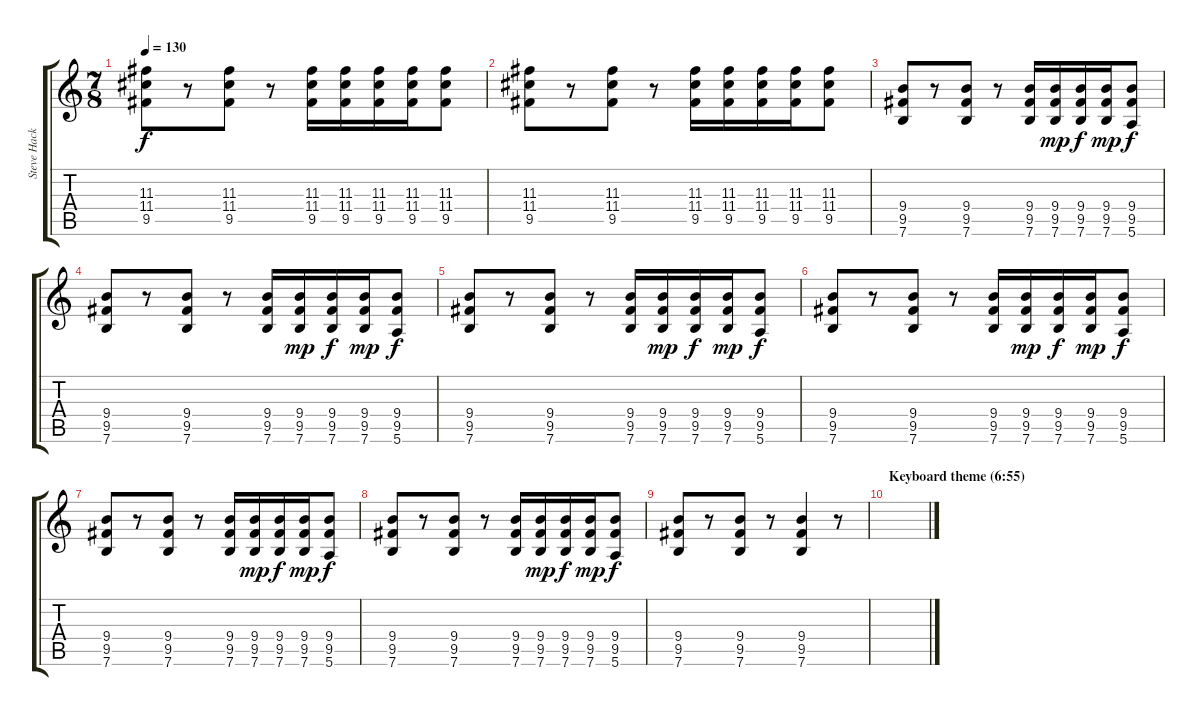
\track ("Steve Hackett (electric rhythm fills)" "Steve Hack") {instrument electricguitarclean}
\staff {score tabs}
\tuning (E4 B3 G3 D3 A2 E2) {hide}
\ts (7 8)
\tempo 130
\clef g2
\ks c
(11.3 11.4 9.5).8{dy f} r.8 (11.3 11.4 9.5).8 r.8 (11.3 11.4 9.5).16 (11.3 11.4 9.5).16 (11.3 11.4 9.5).16 (11.3 11.4 9.5).16 (11.3 11.4 9.5).8 |
(11.3 11.4 9.5).8 r.8 (11.3 11.4 9.5).8 r.8 (11.3 11.4 9.5).16 (11.3 11.4 9.5).16 (11.3 11.4 9.5).16 (11.3 11.4 9.5).16 (11.3 11.4 9.5).8 |
(9.4 9.5 7.6).8 r.8 (9.4 9.5 7.6).8 r.8 (9.4 9.5 7.6).16 (9.4 9.5 7.6).16{dy mp} (9.4 9.5 7.6).16{dy f} (9.4 9.5 7.6).16{dy mp} (9.4 9.5 5.6).8{dy f} |
(9.4 9.5 7.6).8 r.8 (9.4 9.5 7.6).8 r.8 (9.4 9.5 7.6).16 (9.4 9.5 7.6).16{dy mp} (9.4 9.5 7.6).16{dy f} (9.4 9.5 7.6).16{dy mp} (9.4 9.5 5.6).8{dy f} |
(9.4 9.5 7.6).8 r.8 (9.4 9.5 7.6).8 r.8 (9.4 9.5 7.6).16 (9.4 9.5 7.6).16{dy mp} (9.4 9.5 7.6).16{dy f} (9.4 9.5 7.6).16{dy mp} (9.4 9.5 5.6).8{dy f} |
(9.4 9.5 7.6).8 r.8 (9.4 9.5 7.6).8 r.8 (9.4 9.5 7.6).16 (9.4 9.5 7.6).16{dy mp} (9.4 9.5 7.6).16{dy f} (9.4 9.5 7.6).16{dy mp} (9.4 9.5 5.6).8{dy f} |
(9.4 9.5 7.6).8 r.8 (9.4 9.5 7.6).8 r.8 (9.4 9.5 7.6).16 (9.4 9.5 7.6).16{dy mp} (9.4 9.5 7.6).16{dy f} (9.4 9.5 7.6).16{dy mp} (9.4 9.5 5.6).8{dy f} |
(9.4 9.5 7.6).8 r.8 (9.4 9.5 7.6).8 r.8 (9.4 9.5 7.6).16 (9.4 9.5 7.6).16{dy mp} (9.4 9.5 7.6).16{dy f} (9.4 9.5 7.6).16{dy mp} (9.4 9.5 5.6).8{dy f} |
(9.4 9.5 7.6).8 r.8 (9.4 9.5 7.6).8 r.8 (9.4 9.5 7.6).4 r.8 |
\section ("" "Keyboard theme (6:55)")
